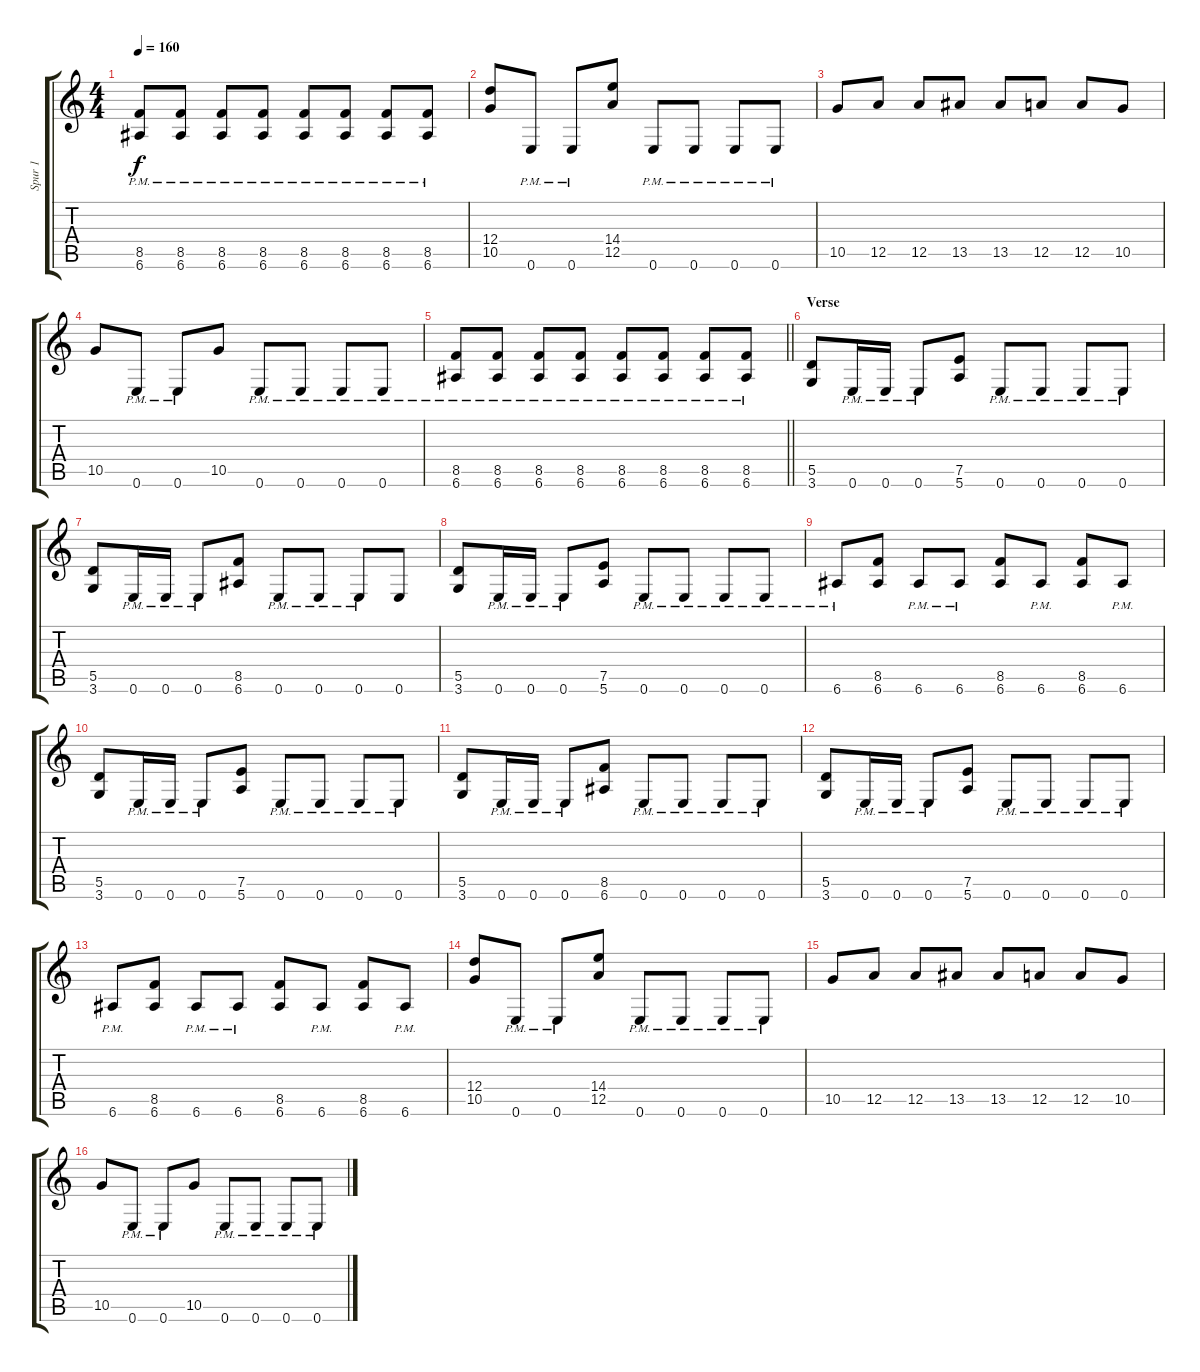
\track ("Spur 1" "Spur 1") {instrument distortionguitar}
\staff {score tabs}
\tuning (E4 B3 G3 D3 A2 E2) {hide}
\ts (4 4)
\tempo 160
\clef g2
\ks c
(8.5{pm} 6.6{pm}).8{dy f} (8.5{pm} 6.6{pm}).8 (8.5{pm} 6.6{pm}).8 (8.5{pm} 6.6{pm}).8 (8.5{pm} 6.6{pm}).8 (8.5{pm} 6.6{pm}).8 (8.5{pm} 6.6{pm}).8 (8.5{pm} 6.6{pm}).8 |
(12.4 10.5).8 0.6{pm}.8 0.6{pm}.8 (14.4 12.5).8 0.6{pm}.8 0.6{pm}.8 0.6{pm}.8 0.6{pm}.8 |
10.5.8 12.5.8 12.5.8 13.5.8 13.5.8 12.5.8 12.5.8 10.5.8 |
10.5.8 0.6{pm}.8 0.6{pm}.8 10.5.8 0.6{pm}.8 0.6{pm}.8 0.6{pm}.8 0.6{pm}.8 |
\barLineRight lightlight
(8.5{pm} 6.6{pm}).8 (8.5{pm} 6.6{pm}).8 (8.5{pm} 6.6{pm}).8 (8.5{pm} 6.6{pm}).8 (8.5{pm} 6.6{pm}).8 (8.5{pm} 6.6{pm}).8 (8.5{pm} 6.6{pm}).8 (8.5{pm} 6.6{pm}).8 |
\section ("" "Verse")
(5.5 3.6).8 0.6{pm}.16 0.6{pm}.16 0.6{pm}.8 (7.5 5.6).8 0.6{pm}.8 0.6{pm}.8 0.6{pm}.8 0.6{pm}.8 |
(5.5 3.6).8 0.6{pm}.16 0.6{pm}.16 0.6{pm}.8 (8.5 6.6).8 0.6{pm}.8 0.6{pm}.8 0.6{pm}.8 0.6.8 |
(5.5 3.6).8 0.6{pm}.16 0.6{pm}.16 0.6{pm}.8 (7.5 5.6).8 0.6{pm}.8 0.6{pm}.8 0.6{pm}.8 0.6{pm}.8 |
6.6{pm}.8 (8.5 6.6).8 6.6{pm}.8 6.6{pm}.8 (8.5 6.6).8 6.6{pm}.8 (8.5 6.6).8 6.6{pm}.8 |
(5.5 3.6).8 0.6{pm}.16 0.6{pm}.16 0.6{pm}.8 (7.5 5.6).8 0.6{pm}.8 0.6{pm}.8 0.6{pm}.8 0.6{pm}.8 |
(5.5 3.6).8 0.6{pm}.16 0.6{pm}.16 0.6{pm}.8 (8.5 6.6).8 0.6{pm}.8 0.6{pm}.8 0.6{pm}.8 0.6{pm}.8 |
(5.5 3.6).8 0.6{pm}.16 0.6{pm}.16 0.6{pm}.8 (7.5 5.6).8 0.6{pm}.8 0.6{pm}.8 0.6{pm}.8 0.6{pm}.8 |
6.6{pm}.8 (8.5 6.6).8 6.6{pm}.8 6.6{pm}.8 (8.5 6.6).8 6.6{pm}.8 (8.5 6.6).8 6.6{pm}.8 |
(12.4 10.5).8 0.6{pm}.8 0.6{pm}.8 (14.4 12.5).8 0.6{pm}.8 0.6{pm}.8 0.6{pm}.8 0.6{pm}.8 |
10.5.8 12.5.8 12.5.8 13.5.8 13.5.8 12.5.8 12.5.8 10.5.8 |
10.5.8 0.6{pm}.8 0.6{pm}.8 10.5.8 0.6{pm}.8 0.6{pm}.8 0.6{pm}.8 0.6{pm}.8
